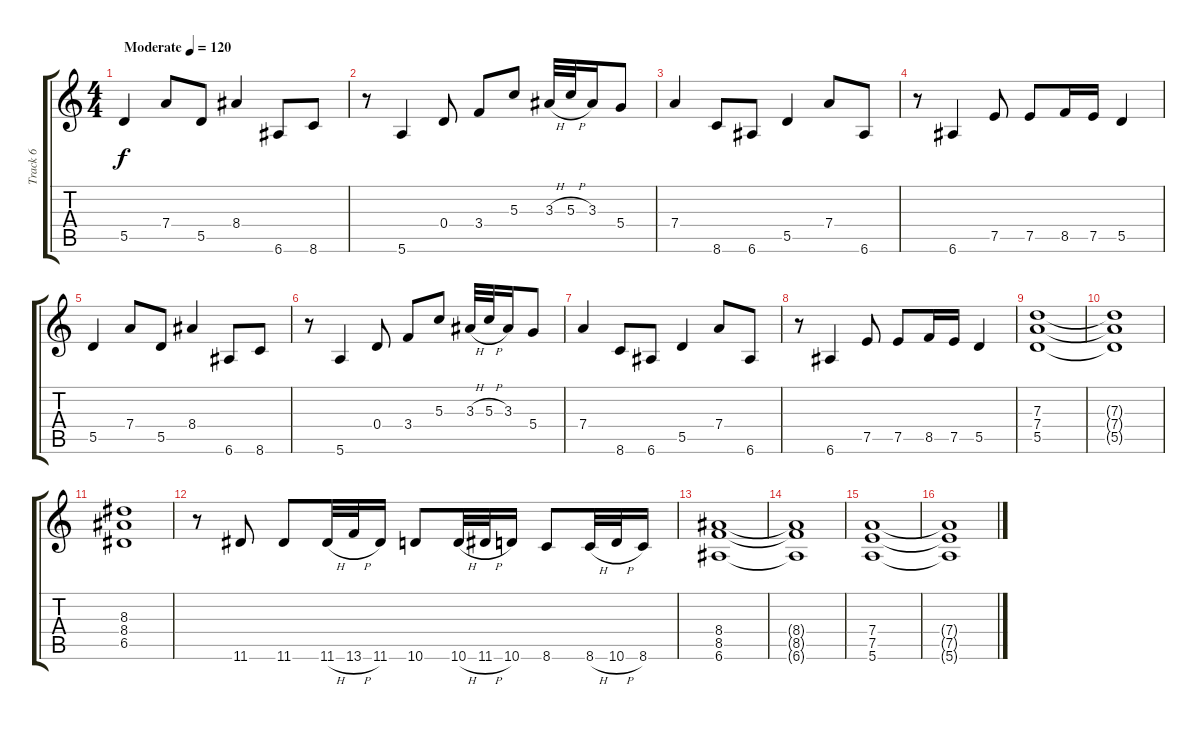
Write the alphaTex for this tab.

\track ("Track 6" "Track 6") {instrument distortionguitar}
\staff {score tabs}
\tuning (E4 B3 G3 D3 A2 E2) {hide}
\ts (4 4)
\tempo (120 "Moderate")
\clef g2
\ks c
5.5.4{dy f instrument distortionguitar} 7.4.8 5.5.8 8.4.4 6.6.8 8.6.8 |
r.8 5.6.4 0.4.8 3.4.8 5.3.8 3.3{h}.32 5.3{h}.32 3.3.16 5.4.8 |
7.4.4 8.6.8 6.6.8 5.5.4 7.4.8 6.6.8 |
r.8 6.6.4 7.5.8 7.5.8 8.5.16 7.5.16 5.5.4 |
5.5.4 7.4.8 5.5.8 8.4.4 6.6.8 8.6.8 |
r.8 5.6.4 0.4.8 3.4.8 5.3.8 3.3{h}.32 5.3{h}.32 3.3.16 5.4.8 |
7.4.4 8.6.8 6.6.8 5.5.4 7.4.8 6.6.8 |
r.8 6.6.4 7.5.8 7.5.8 8.5.16 7.5.16 5.5.4 |
(7.3 7.4 5.5).1 |
(7.3{t} 7.4{t} 5.5{t}).1 |
(8.3 8.4 6.5).1 |
r.8 11.6.8 11.6.8 11.6{h}.32 13.6{h}.32 11.6.16 10.6.8 10.6{h}.32 11.6{h}.32 10.6.16 8.6.8 8.6{h}.32 10.6{h}.32 8.6.16 |
(8.4 8.5 6.6).1 |
(8.4{t} 8.5{t} 6.6{t}).1 |
(7.4 7.5 5.6).1 |
(7.4{t} 7.5{t} 5.6{t}).1
